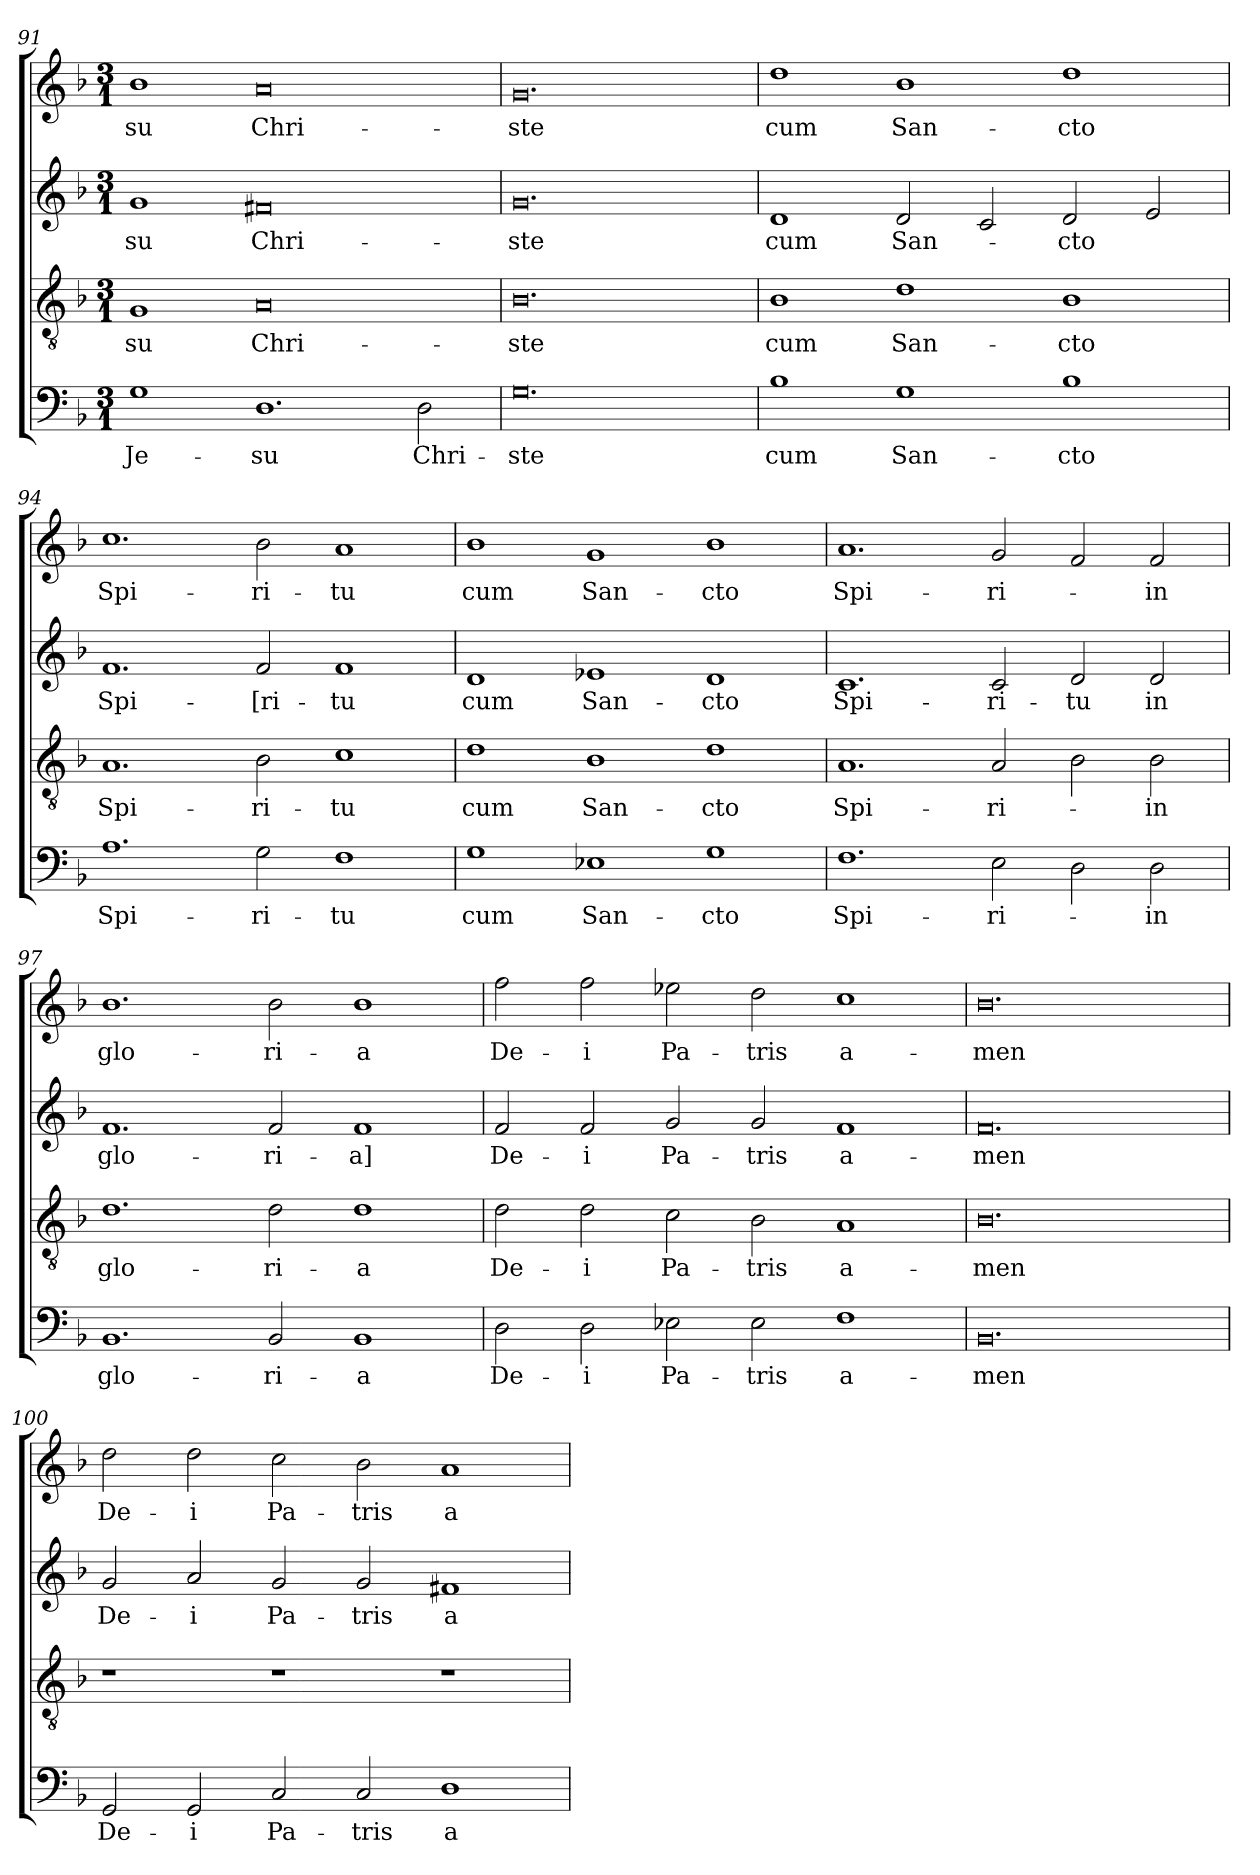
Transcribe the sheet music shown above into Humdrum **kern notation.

**kern	**text	**kern	**text	**kern	**text	**kern	**text
*part4	*part4	*part3	*part3	*part2	*part2	*part1	*part1
*staff4	*staff4	*staff3	*staff3	*staff2	*staff2	*staff1	*staff1
*clefF4	*	*clefGv2	*	*clefG2	*	*clefG2	*
*k[b-]	*	*k[b-]	*	*k[b-]	*	*k[b-]	*
*M3/1	*	*M3/1	*	*M3/1	*	*M3/1	*
=91	=91	=91	=91	=91	=91	=91	=91
1G	Je-	1G	-su	1g	-su	1b-	-su
1.D	-su	0A	Chri-	0f#X	Chri-	0a	Chri-
2D	Chri-	.	.	.	.	.	.
=92	=92	=92	=92	=92	=92	=92	=92
0.G	-ste	0.B-	-ste	0.g	-ste	0.g	-ste
=93	=93	=93	=93	=93	=93	=93	=93
1B-	cum	1B-	cum	1d	cum	1dd	cum
1G	San-	1d	San-	2d	San-	1b-	San-
.	.	.	.	2c	.	.	.
1B-	-cto	1B-	-cto	2d	-cto	1dd	-cto
.	.	.	.	2e	.	.	.
=94	=94	=94	=94	=94	=94	=94	=94
1.A	Spi-	1.A	Spi-	1.f	Spi-	1.cc	Spi-
2G	-ri-	2B-	-ri-	2f	-[ri-	2b-	-ri-
1F	-tu	1c	-tu	1f	-tu	1a	-tu
=95	=95	=95	=95	=95	=95	=95	=95
1G	cum	1d	cum	1d	cum	1b-	cum
1E-X	San-	1B-	San-	1e-X	San-	1g	San-
1G	-cto	1d	-cto	1d	-cto	1b-	-cto
=96	=96	=96	=96	=96	=96	=96	=96
1.F	Spi-	1.A	Spi-	1.c	Spi-	1.a	Spi-
2E	-ri-	2A	-ri-	2c	-ri-	2g	-ri-
2D	.	2B-	.	2d	-tu	2f	.
2D	-in	2B-	-in	2d	in	2f	-in
=97	=97	=97	=97	=97	=97	=97	=97
1.BB-	glo-	1.d	glo-	1.f	glo-	1.b-	glo-
2BB-	-ri-	2d	-ri-	2f	-ri-	2b-	-ri-
1BB-	-a	1d	-a	1f	-a]	1b-	-a
=98	=98	=98	=98	=98	=98	=98	=98
2D	De-	2d	De-	2f	De-	2ff	De-
2D	-i	2d	-i	2f	-i	2ff	-i
2E-X	Pa-	2c	Pa-	2g	Pa-	2ee-X	Pa-
2E-	-tris	2B-	-tris	2g	-tris	2dd	-tris
1F	a-	1A	a-	1f	a-	1cc	a-
=99	=99	=99	=99	=99	=99	=99	=99
0.BB-	-men	0.B-	-men	0.f	-men	0.b-	-men
=100	=100	=100	=100	=100	=100	=100	=100
2GG	De-	1r	.	2g	De-	2dd	De-
2GG	-i	.	.	2a	-i	2dd	-i
2C	Pa-	1r	.	2g	Pa-	2cc	Pa-
2C	-tris	.	.	2g	-tris	2b-	-tris
1D	a-	1r	.	1f#X	a-	1a	a-
=	=	=	=	=	=	=	=
*-	*-	*-	*-	*-	*-	*-	*-
